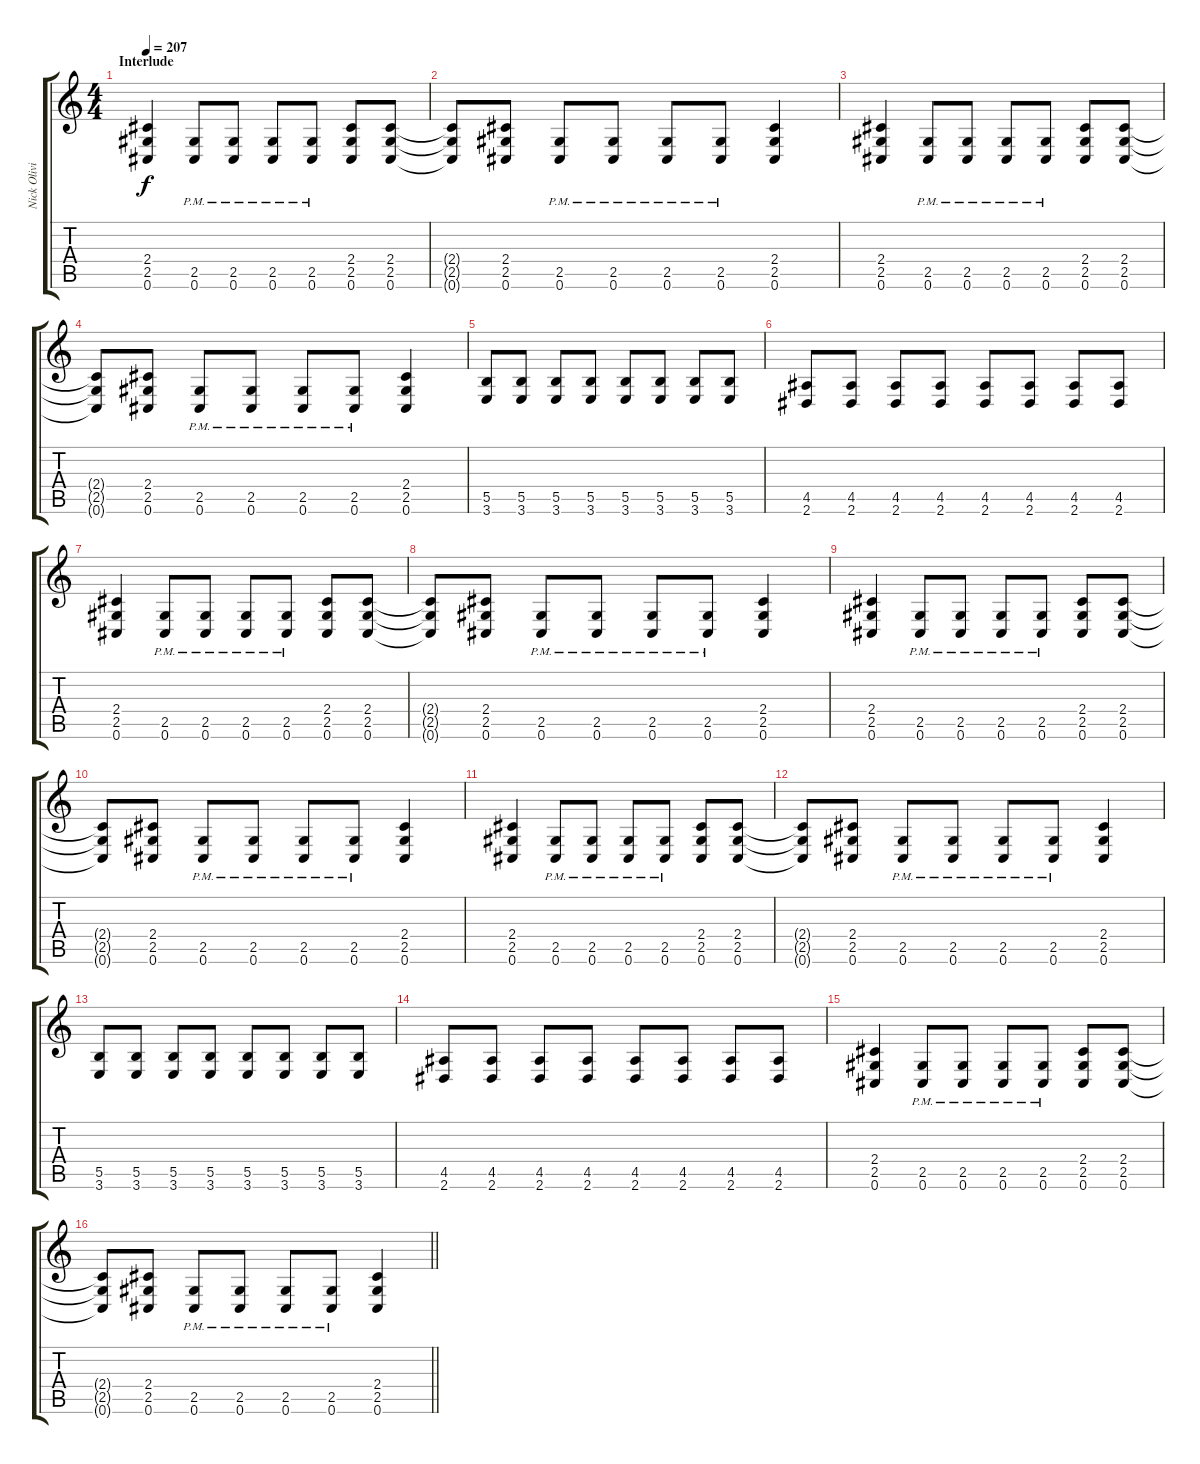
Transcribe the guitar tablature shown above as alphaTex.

\track ("Nick Olivieri - Rythm Guitar" "Nick Olivi") {instrument distortionguitar}
\staff {score tabs}
\tuning (Db4 Ab3 E3 B2 Gb2 Db2) {hide}
\ts (4 4)
\section ("" "Interlude")
\tempo 207
\clef g2
\ks c
(2.4 2.5 0.6).4{dy f} (2.5{pm} 0.6{pm}).8 (2.5{pm} 0.6{pm}).8 (2.5{pm} 0.6{pm}).8 (2.5{pm} 0.6{pm}).8 (2.4 2.5 0.6).8 (2.4 2.5 0.6).8 |
(2.4{t} 2.5{t} 0.6{t}).8 (2.4 2.5 0.6).8 (2.5{pm} 0.6{pm}).8 (2.5{pm} 0.6{pm}).8 (2.5{pm} 0.6{pm}).8 (2.5{pm} 0.6{pm}).8 (2.4 2.5 0.6).4 |
(2.4 2.5 0.6).4 (2.5{pm} 0.6{pm}).8 (2.5{pm} 0.6{pm}).8 (2.5{pm} 0.6{pm}).8 (2.5{pm} 0.6{pm}).8 (2.4 2.5 0.6).8 (2.4 2.5 0.6).8 |
(2.4{t} 2.5{t} 0.6{t}).8 (2.4 2.5 0.6).8 (2.5{pm} 0.6{pm}).8 (2.5{pm} 0.6{pm}).8 (2.5{pm} 0.6{pm}).8 (2.5{pm} 0.6{pm}).8 (2.4 2.5 0.6).4 |
(5.5 3.6).8 (5.5 3.6).8 (5.5 3.6).8 (5.5 3.6).8 (5.5 3.6).8 (5.5 3.6).8 (5.5 3.6).8 (5.5 3.6).8 |
(4.5 2.6).8 (4.5 2.6).8 (4.5 2.6).8 (4.5 2.6).8 (4.5 2.6).8 (4.5 2.6).8 (4.5 2.6).8 (4.5 2.6).8 |
(2.4 2.5 0.6).4 (2.5{pm} 0.6{pm}).8 (2.5{pm} 0.6{pm}).8 (2.5{pm} 0.6{pm}).8 (2.5{pm} 0.6{pm}).8 (2.4 2.5 0.6).8 (2.4 2.5 0.6).8 |
(2.4{t} 2.5{t} 0.6{t}).8 (2.4 2.5 0.6).8 (2.5{pm} 0.6{pm}).8 (2.5{pm} 0.6{pm}).8 (2.5{pm} 0.6{pm}).8 (2.5{pm} 0.6{pm}).8 (2.4 2.5 0.6).4 |
(2.4 2.5 0.6).4 (2.5{pm} 0.6{pm}).8 (2.5{pm} 0.6{pm}).8 (2.5{pm} 0.6{pm}).8 (2.5{pm} 0.6{pm}).8 (2.4 2.5 0.6).8 (2.4 2.5 0.6).8 |
(2.4{t} 2.5{t} 0.6{t}).8 (2.4 2.5 0.6).8 (2.5{pm} 0.6{pm}).8 (2.5{pm} 0.6{pm}).8 (2.5{pm} 0.6{pm}).8 (2.5{pm} 0.6{pm}).8 (2.4 2.5 0.6).4 |
(2.4 2.5 0.6).4 (2.5{pm} 0.6{pm}).8 (2.5{pm} 0.6{pm}).8 (2.5{pm} 0.6{pm}).8 (2.5{pm} 0.6{pm}).8 (2.4 2.5 0.6).8 (2.4 2.5 0.6).8 |
(2.4{t} 2.5{t} 0.6{t}).8 (2.4 2.5 0.6).8 (2.5{pm} 0.6{pm}).8 (2.5{pm} 0.6{pm}).8 (2.5{pm} 0.6{pm}).8 (2.5{pm} 0.6{pm}).8 (2.4 2.5 0.6).4 |
(5.5 3.6).8 (5.5 3.6).8 (5.5 3.6).8 (5.5 3.6).8 (5.5 3.6).8 (5.5 3.6).8 (5.5 3.6).8 (5.5 3.6).8 |
(4.5 2.6).8 (4.5 2.6).8 (4.5 2.6).8 (4.5 2.6).8 (4.5 2.6).8 (4.5 2.6).8 (4.5 2.6).8 (4.5 2.6).8 |
(2.4 2.5 0.6).4 (2.5{pm} 0.6{pm}).8 (2.5{pm} 0.6{pm}).8 (2.5{pm} 0.6{pm}).8 (2.5{pm} 0.6{pm}).8 (2.4 2.5 0.6).8 (2.4 2.5 0.6).8 |
\barLineRight lightlight
(2.4{t} 2.5{t} 0.6{t}).8 (2.4 2.5 0.6).8 (2.5{pm} 0.6{pm}).8 (2.5{pm} 0.6{pm}).8 (2.5{pm} 0.6{pm}).8 (2.5{pm} 0.6{pm}).8 (2.4 2.5 0.6).4
